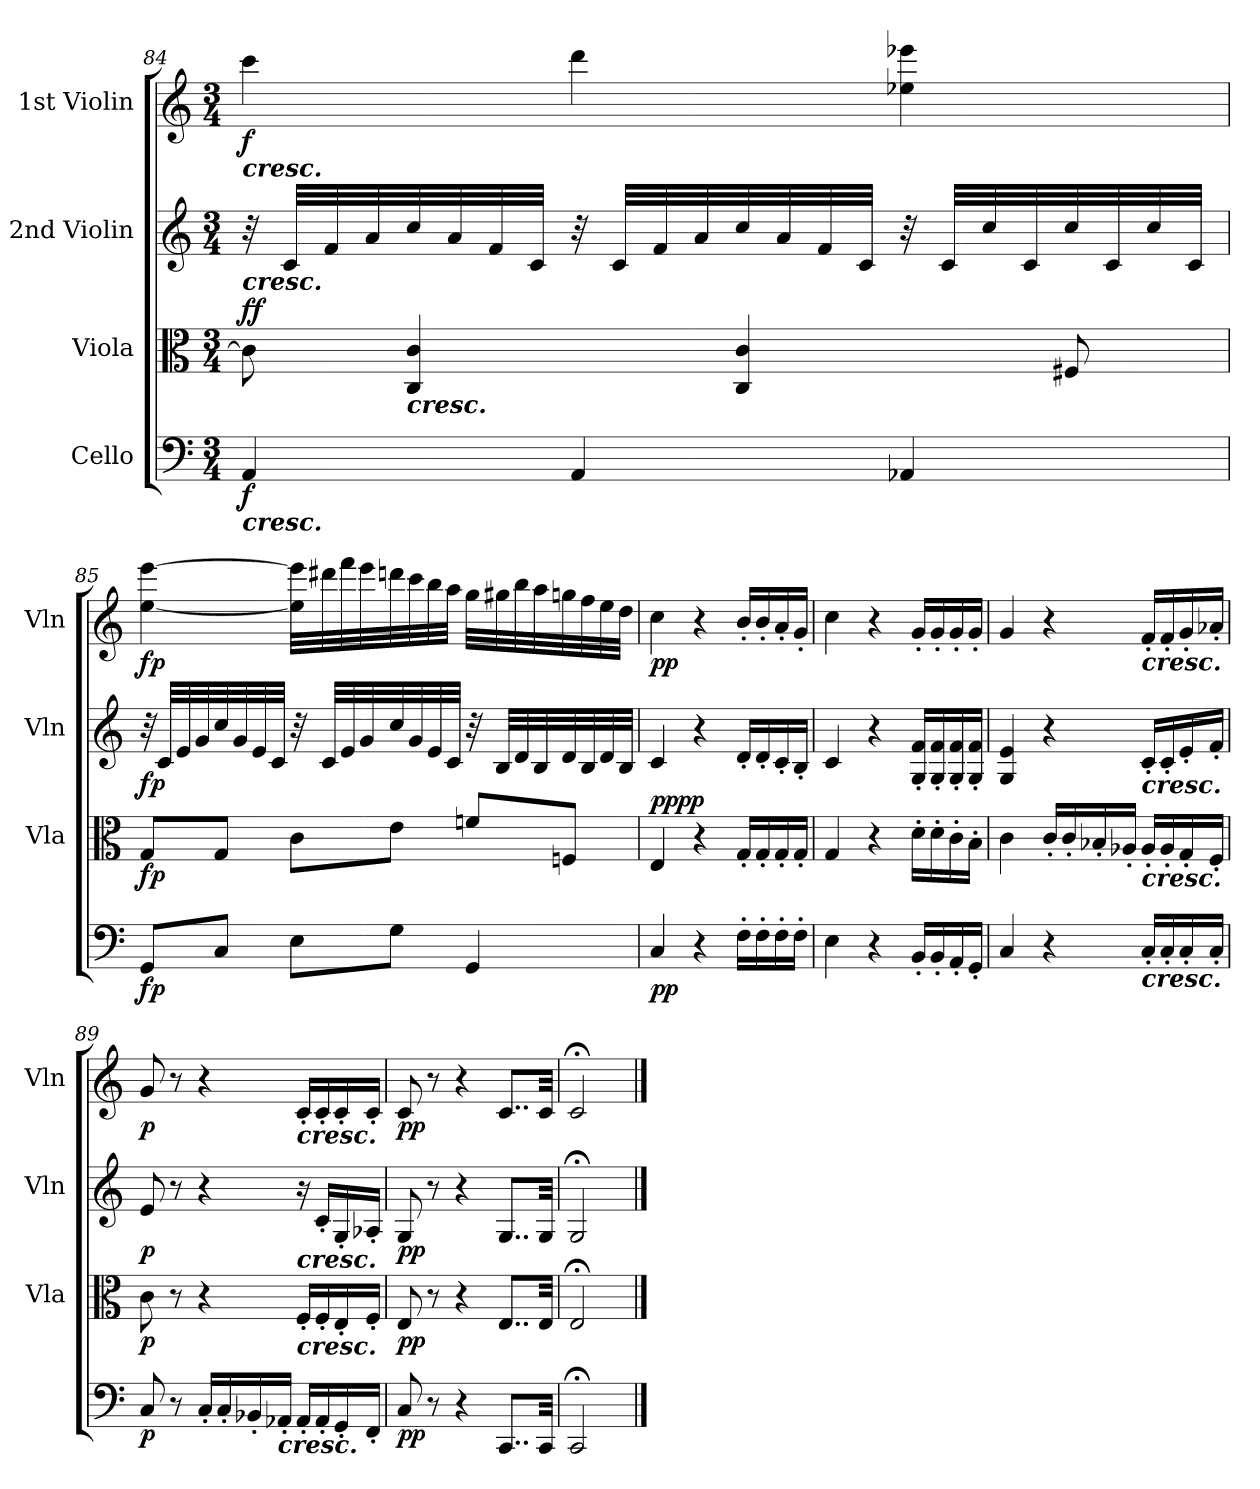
**kern	**dynam	**kern	**dynam	**kern	**dynam	**kern	**dynam
*part4	*part4	*part3	*part3	*part2	*part2	*part1	*part1
*staff4	*staff4	*staff3	*staff3	*staff2	*staff2	*staff1	*staff1
*I"Cello	*	*I"Viola	*	*I"2nd Violin	*	*I"1st Violin	*
*	*	*I'Vla	*	*I'Vln	*	*I'Vln	*
*clefF4	*	*clefC3	*	*clefG2	*	*clefG2	*
*k[]	*	*k[]	*	*k[]	*	*k[]	*
*C:	*	*C:	*	*C:	*	*C:	*
*M3/4	*	*M3/4	*	*M3/4	*	*M3/4	*
=84	=84	=84	=84	=84	=84	=84	=84
!	!	!	!	!	!	!LO:TX:b:Bi:t=cresc.	!
!	!	!LO:TX:a:Bi:t=cresc.	!	!	!	!	!
!LO:TX:b:Bi:t=cresc.	!	!	!	!	!	!	!
!	!LO:DY:b	!	!LO:DY:b	!	!	!	!
!	!	!	!LO:DY:n=1:a	!	!	!	!LO:DY:b
4AA/	f	8c\]	f f	32r	.	4ccc\	f
.	.	.	.	32c/LLL	.	.	.
.	.	.	.	32f/	.	.	.
.	.	.	.	32a/	.	.	.
!	!	!LO:TX:b:Bi:t=cresc.	!	!	!	!	!
.	.	4C/ 4c/	.	32cc/	.	.	.
.	.	.	.	32a/	.	.	.
.	.	.	.	32f/	.	.	.
.	.	.	.	32c/JJJ	.	.	.
4AA/	.	.	.	32r	.	4ddd\	.
.	.	.	.	32c/LLL	.	.	.
.	.	.	.	32f/	.	.	.
.	.	.	.	32a/	.	.	.
.	.	4C/ 4c/	.	32cc/	.	.	.
.	.	.	.	32a/	.	.	.
.	.	.	.	32f/	.	.	.
.	.	.	.	32c/JJJ	.	.	.
4AA-X/	.	.	.	32r	.	4ee-X\ 4eee-X\	.
.	.	.	.	32c/LLL	.	.	.
.	.	.	.	32cc/	.	.	.
.	.	.	.	32c/	.	.	.
.	.	8F#X/	.	32cc/	.	.	.
.	.	.	.	32c/	.	.	.
.	.	.	.	32cc/	.	.	.
.	.	.	.	32c/JJJ	.	.	.
=85	=85	=85	=85	=85	=85	=85	=85
!	!LO:DY:b	!	!LO:DY:b	!	!LO:DY:b	!	!LO:DY:b
8GG/L	fp	8G/L	fp	32r	fp	[4ee\ [4eee\	fp
.	.	.	.	32c/LLL	.	.	.
.	.	.	.	32e/	.	.	.
.	.	.	.	32g/	.	.	.
8C/J	.	8G/J	.	32cc/	.	.	.
.	.	.	.	32g/	.	.	.
.	.	.	.	32e/	.	.	.
.	.	.	.	32c/JJJ	.	.	.
8E\L	.	8c\L	.	32r	.	32ee\] 32eee\]LLL	.
.	.	.	.	32c/LLL	.	32ddd#X\	.
.	.	.	.	32e/	.	32fff\	.
.	.	.	.	32g/	.	32eee\	.
8G\J	.	8e\J	.	32cc/	.	32dddn\	.
.	.	.	.	32g/	.	32ccc\	.
.	.	.	.	32e/	.	32bb\	.
.	.	.	.	32c/JJJ	.	32aa\JJJ	.
4GG/	.	8fn/L	.	32r	.	32gg\LLL	.
.	.	.	.	32B/LLL	.	32gg#X\	.
.	.	.	.	32d/	.	32bb\	.
.	.	.	.	32B/	.	32aa\	.
.	.	8Fn/J	.	32d/	.	32ggn\	.
.	.	.	.	32B/	.	32ff\	.
.	.	.	.	32d/	.	32ee\	.
.	.	.	.	32B/JJJ	.	32dd\JJJ	.
=86	=86	=86	=86	=86	=86	=86	=86
!	!LO:DY:b	!	!LO:DY:b	!	!	!	!
!	!	!	!LO:DY:n=1:a	!	!	!	!LO:DY:b
4C/	pp	4E/	pp pp	4c/	.	4cc\	pp
4r	.	4r	.	4r	.	4r	.
16F'\LL	.	16G'/LL	.	16d'/LL	.	16b'/LL	.
16F'\	.	16G'/	.	16d'/	.	16b'/	.
16F'\	.	16G'/	.	16c'/	.	16a'/	.
16F'\JJ	.	16G'/JJ	.	16B'/JJ	.	16g'/JJ	.
=87	=87	=87	=87	=87	=87	=87	=87
4E\	.	4G/	.	4c/	.	4cc\	.
4r	.	4r	.	4r	.	4r	.
16BB'/LL	.	16d'\LL	.	16G/' 16f/'LL	.	16g'/LL	.
16BB'/	.	16d'\	.	16G/' 16f/'	.	16g'/	.
16AA'/	.	16c'\	.	16G/' 16f/'	.	16g'/	.
16GG'/JJ	.	16B'\JJ	.	16G/' 16f/'JJ	.	16g'/JJ	.
=88	=88	=88	=88	=88	=88	=88	=88
4C/	.	4c\	.	4G/ 4e/	.	4g/	.
4r	.	16c'/LL	.	4r	.	4r	.
.	.	16c'/	.	.	.	.	.
.	.	16B-X'/	.	.	.	.	.
.	.	16A-X'/JJ	.	.	.	.	.
!	!	!	!	!	!	!LO:TX:b:Bi:t=cresc.	!
!	!	!	!	!LO:TX:b:Bi:t=cresc.	!	!	!
!	!	!LO:TX:b:Bi:t=cresc.	!	!	!	!	!
!LO:TX:b:Bi:t=cresc.	!	!	!	!	!	!	!
16C'/LL	.	16A-'/LL	.	16c'/LL	.	16f'/LL	.
16C'/	.	16A-'/	.	16c'/	.	16f'/	.
16C'/	.	16G'/	.	16e'/	.	16g'/	.
16C'/JJ	.	16F'/JJ	.	16f'/JJ	.	16a-X'/JJ	.
=89	=89	=89	=89	=89	=89	=89	=89
!	!LO:DY:b	!	!LO:DY:b	!	!LO:DY:b	!	!LO:DY:b
8C/	p	8c\	p	8e/	p	8g/	p
8r	.	8r	.	8r	.	8r	.
16C'/LL	.	4r	.	4r	.	4r	.
16C'/	.	.	.	.	.	.	.
16BB-X'/	.	.	.	.	.	.	.
!LO:TX:b:Bi:t=cresc.	!	!	!	!	!	!	!
16AA-X'/JJ	.	.	.	.	.	.	.
!	!	!	!	!	!	!LO:TX:b:Bi:t=cresc.	!
!	!	!	!	!LO:TX:b:Bi:t=cresc.	!	!	!
!	!	!LO:TX:b:Bi:t=cresc.	!	!	!	!	!
16AA-'/LL	.	16F'/LL	.	16r	.	16c'/LL	.
16AA-'/	.	16F'/	.	16c'/LL	.	16c'/	.
16GG'/	.	16E'/	.	16G'/	.	16c'/	.
16FF'/JJ	.	16F'/JJ	.	16A-X'/JJ	.	16c'/JJ	.
=90	=90	=90	=90	=90	=90	=90	=90
!	!LO:DY:b	!	!LO:DY:b	!	!LO:DY:b	!	!LO:DY:b
8C/	pp	8E/	pp	8G/	pp	8c/	pp
8r	.	8r	.	8r	.	8r	.
4r	.	4r	.	4r	.	4r	.
8..CC/L	.	8..E/L	.	8..G/L	.	8..c/L	.
32CC/Jkk	.	32E/Jkk	.	32G/Jkk	.	32c/Jkk	.
=91	=91	=91	=91	=91	=91	=91	=91
2CC;</	.	2E;</	.	2G;</	.	2c;</	.
==	==	==	==	==	==	==	==
*-	*-	*-	*-	*-	*-	*-	*-
